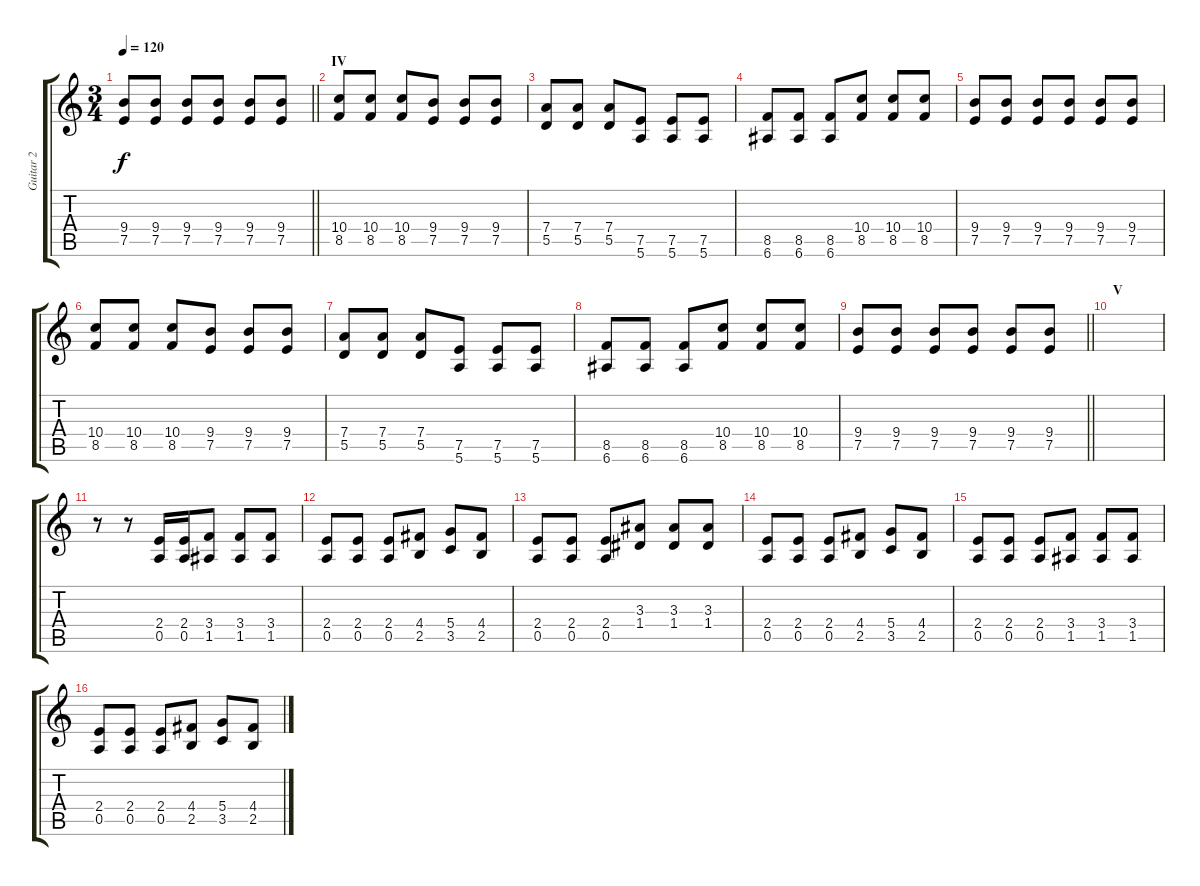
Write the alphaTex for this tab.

\track ("Guitar 2" "Guitar 2") {instrument overdrivenguitar}
\staff {score tabs}
\tuning (E4 B3 G3 D3 A2 E2) {hide}
\ts (3 4)
\tempo 120
\clef g2
\barLineRight lightlight
\ks c
(9.4 7.5).8{dy f} (9.4 7.5).8 (9.4 7.5).8 (9.4 7.5).8 (9.4 7.5).8 (9.4 7.5).8 |
\section ("" "IV")
(10.4 8.5).8 (10.4 8.5).8 (10.4 8.5).8 (9.4 7.5).8 (9.4 7.5).8 (9.4 7.5).8 |
(7.4 5.5).8 (7.4 5.5).8 (7.4 5.5).8 (7.5 5.6).8 (7.5 5.6).8 (7.5 5.6).8 |
(8.5 6.6).8 (8.5 6.6).8 (8.5 6.6).8 (10.4 8.5).8 (10.4 8.5).8 (10.4 8.5).8 |
(9.4 7.5).8 (9.4 7.5).8 (9.4 7.5).8 (9.4 7.5).8 (9.4 7.5).8 (9.4 7.5).8 |
(10.4 8.5).8 (10.4 8.5).8 (10.4 8.5).8 (9.4 7.5).8 (9.4 7.5).8 (9.4 7.5).8 |
(7.4 5.5).8 (7.4 5.5).8 (7.4 5.5).8 (7.5 5.6).8 (7.5 5.6).8 (7.5 5.6).8 |
(8.5 6.6).8 (8.5 6.6).8 (8.5 6.6).8 (10.4 8.5).8 (10.4 8.5).8 (10.4 8.5).8 |
\barLineRight lightlight
(9.4 7.5).8 (9.4 7.5).8 (9.4 7.5).8 (9.4 7.5).8 (9.4 7.5).8 (9.4 7.5).8 |
\section ("" "V")
|
r.8 r.8 (2.4 0.5).16 (2.4 0.5).16 (3.4 1.5).8 (3.4 1.5).8 (3.4 1.5).8 |
(2.4 0.5).8 (2.4 0.5).8 (2.4 0.5).8 (4.4 2.5).8 (5.4 3.5).8 (4.4 2.5).8 |
(2.4 0.5).8 (2.4 0.5).8 (2.4 0.5).8 (3.3 1.4).8 (3.3 1.4).8 (3.3 1.4).8 |
(2.4 0.5).8 (2.4 0.5).8 (2.4 0.5).8 (4.4 2.5).8 (5.4 3.5).8 (4.4 2.5).8 |
(2.4 0.5).8 (2.4 0.5).8 (2.4 0.5).8 (3.4 1.5).8 (3.4 1.5).8 (3.4 1.5).8 |
(2.4 0.5).8 (2.4 0.5).8 (2.4 0.5).8 (4.4 2.5).8 (5.4 3.5).8 (4.4 2.5).8
